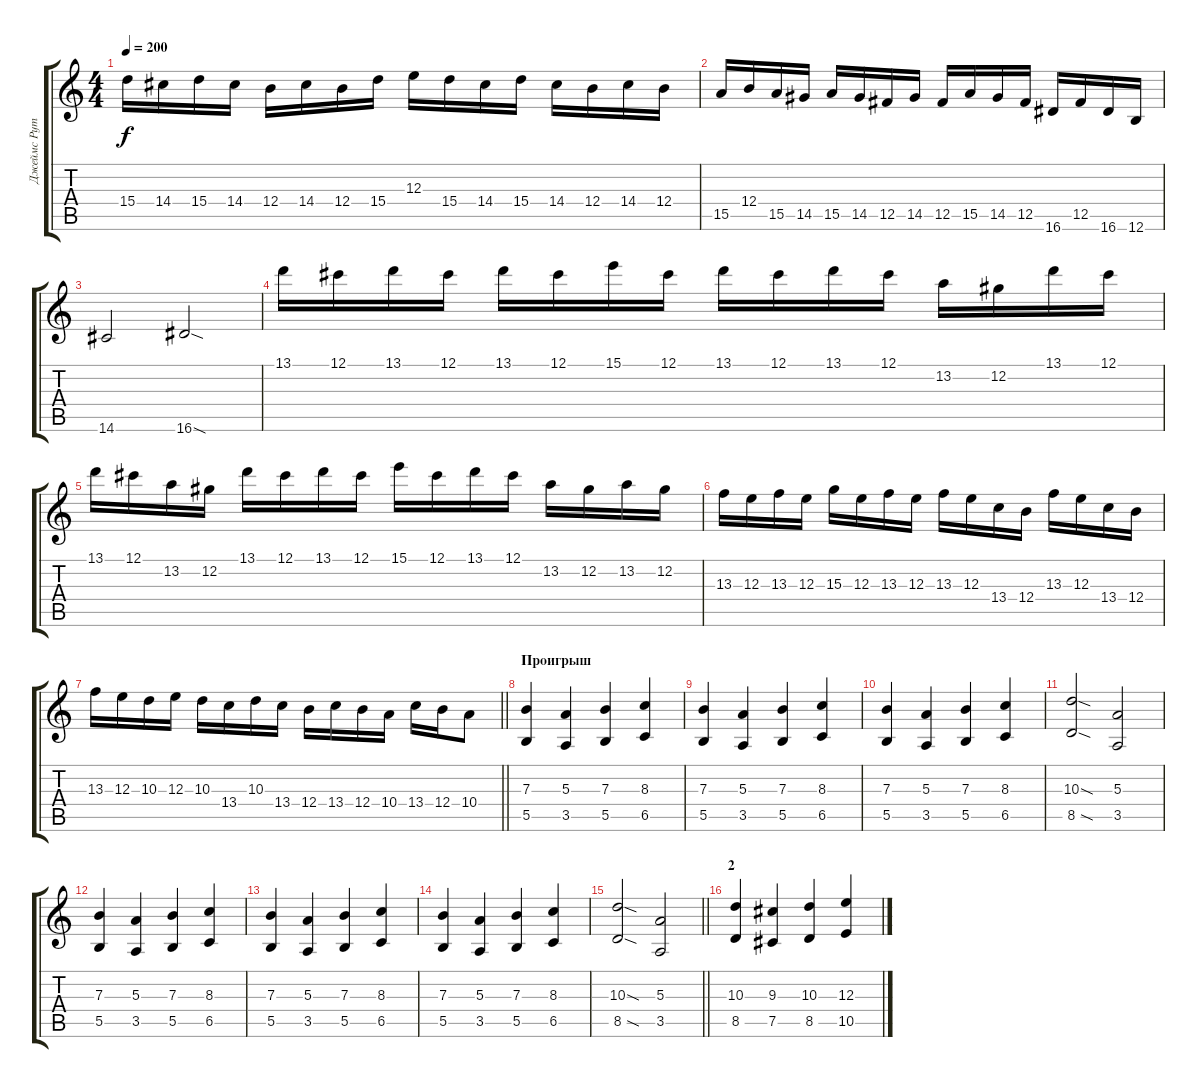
\track ("Джеймс Рут" "Джеймс Рут") {instrument distortionguitar}
\staff {score tabs}
\tuning (Db4 Ab3 E3 B2 Gb2 B1) {hide}
\ts (4 4)
\tempo 200
\clef g2
\ks c
15.4.16{dy f} 14.4.16 15.4.16 14.4.16 12.4.16 14.4.16 12.4.16 15.4.16 12.3.16 15.4.16 14.4.16 15.4.16 14.4.16 12.4.16 14.4.16 12.4.16 |
15.5.16 12.4.16 15.5.16 14.5.16 15.5.16 14.5.16 12.5.16 14.5.16 12.5.16 15.5.16 14.5.16 12.5.16 16.6.16 12.5.16 16.6.16 12.6.16 |
14.6.2 16.6{sod}.2 |
13.1.16 12.1.16 13.1.16 12.1.16 13.1.16 12.1.16 15.1.16 12.1.16 13.1.16 12.1.16 13.1.16 12.1.16 13.2.16 12.2.16 13.1.16 12.1.16 |
13.1.16 12.1.16 13.2.16 12.2.16 13.1.16 12.1.16 13.1.16 12.1.16 15.1.16 12.1.16 13.1.16 12.1.16 13.2.16 12.2.16 13.2.16 12.2.16 |
13.3.16 12.3.16 13.3.16 12.3.16 15.3.16 12.3.16 13.3.16 12.3.16 13.3.16 12.3.16 13.4.16 12.4.16 13.3.16 12.3.16 13.4.16 12.4.16 |
\barLineRight lightlight
13.3.16 12.3.16 10.3.16 12.3.16 10.3.16 13.4.16 10.3.16 13.4.16 12.4.16 13.4.16 12.4.16 10.4.16 13.4.16 12.4.16 10.4.8 |
\section ("" "Проигрыш")
(7.3 5.5).4 (5.3 3.5).4 (7.3 5.5).4 (8.3 6.5).4 |
(7.3 5.5).4 (5.3 3.5).4 (7.3 5.5).4 (8.3 6.5).4 |
(7.3 5.5).4 (5.3 3.5).4 (7.3 5.5).4 (8.3 6.5).4 |
(10.3{sod} 8.5{sod}).2 (5.3 3.5).2 |
(7.3 5.5).4 (5.3 3.5).4 (7.3 5.5).4 (8.3 6.5).4 |
(7.3 5.5).4 (5.3 3.5).4 (7.3 5.5).4 (8.3 6.5).4 |
(7.3 5.5).4 (5.3 3.5).4 (7.3 5.5).4 (8.3 6.5).4 |
\barLineRight lightlight
(10.3{sod} 8.5{sod}).2 (5.3 3.5).2 |
\section ("" "2")
(10.3 8.5).4 (9.3 7.5).4 (10.3 8.5).4 (12.3 10.5).4
